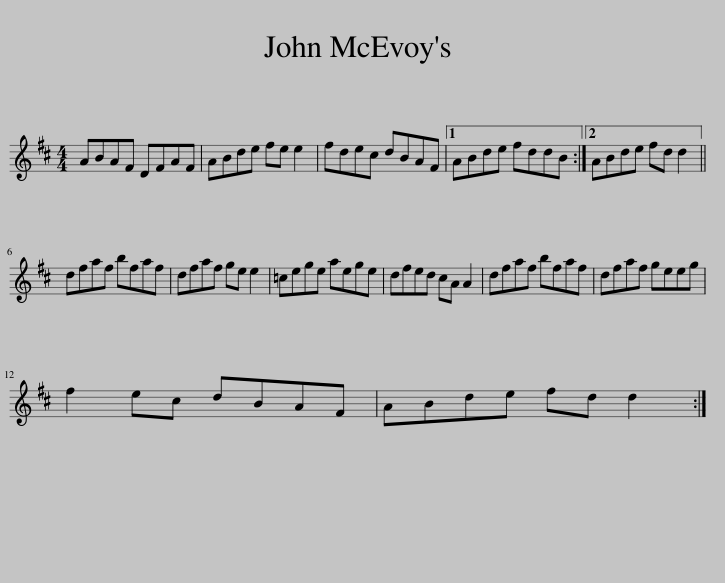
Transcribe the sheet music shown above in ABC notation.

X:1
L:1/8
M:4/4
I:linebreak $
K:D
V:1 treble
V:1
 ABAF DFAF | ABde fe e2 | fdec dBAF |1 ABde fddB :|2 ABde fd d2 ||$ %5
 dfaf bfaf | dfaf ge e2 | =cege aege | dfed cA A2 | dfaf bfaf | %10
 dfaf geeg |$ f2 ec dBAF | ABde fd d2 :| %13
